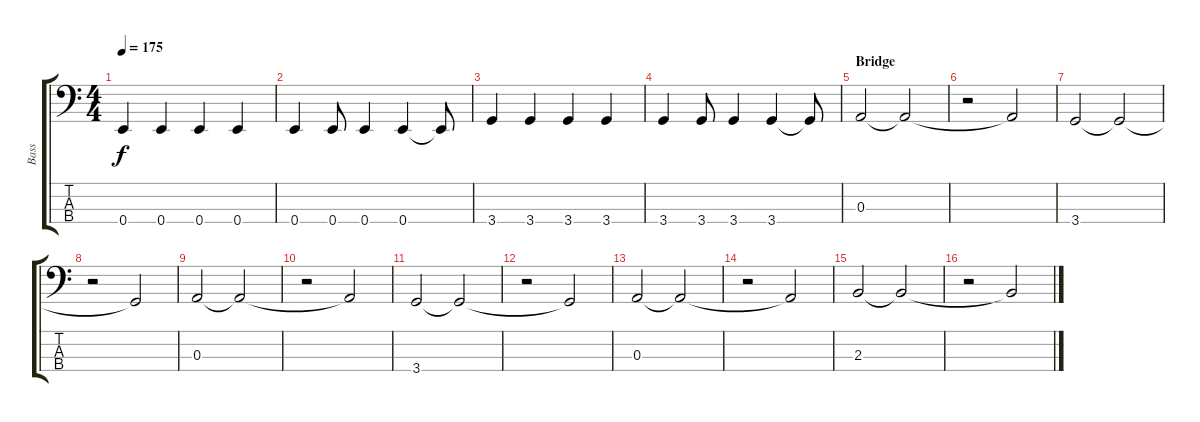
\track ("Bass" "Bass") {instrument electricbassfinger}
\staff {score tabs}
\tuning (G2 D2 A1 E1) {hide}
\ts (4 4)
\tempo 175
\clef f4
\ks c
0.4.4{dy f} 0.4.4 0.4.4 0.4.4 |
0.4.4 0.4.8 0.4.4 0.4.4 0.4{t}.8 |
3.4.4 3.4.4 3.4.4 3.4.4 |
3.4.4 3.4.8 3.4.4 3.4.4 3.4{t}.8 |
\section ("" "Bridge")
0.3.2 0.3{t}.2 |
r.2 0.3{t}.2 |
3.4.2 3.4{t}.2 |
r.2 3.4{t}.2 |
0.3.2 0.3{t}.2 |
r.2 0.3{t}.2 |
3.4.2 3.4{t}.2 |
r.2 3.4{t}.2 |
0.3.2 0.3{t}.2 |
r.2 0.3{t}.2 |
2.3.2 2.3{t}.2 |
r.2 2.3{t}.2
